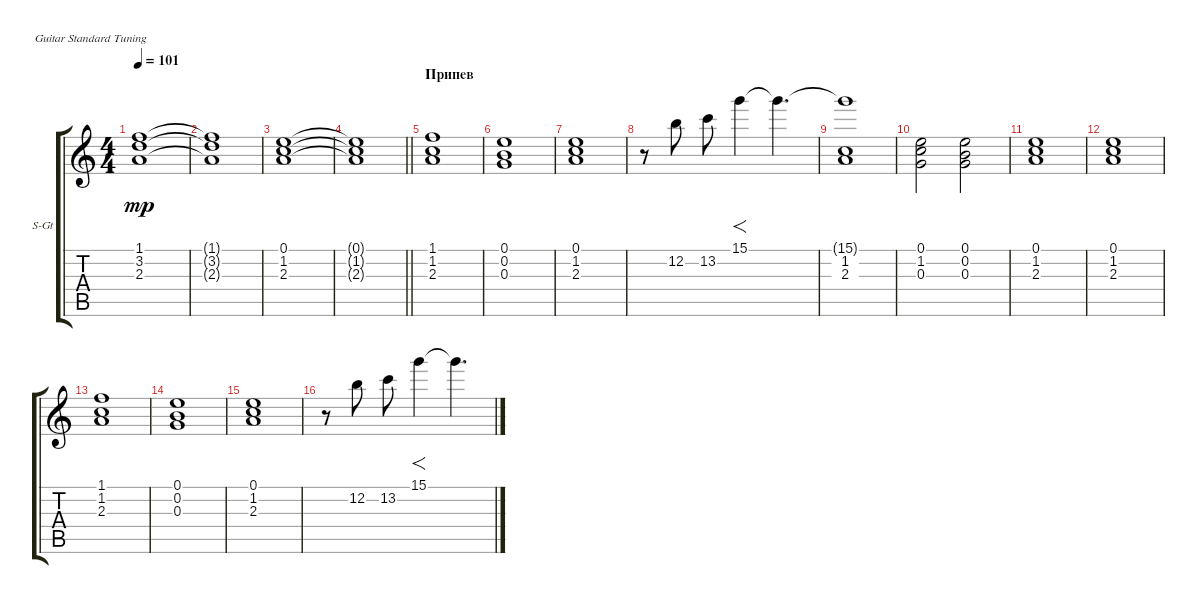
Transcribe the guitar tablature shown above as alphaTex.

\bracketExtendMode groupsimilarinstruments
\firstSystemTrackNameOrientation horizontal
\otherSystemsTrackNameOrientation horizontal
\track ("синтез" "S-Gt") {instrument synthstrings1}
\staff {score tabs}
\tuning (E4 B3 G3 D3 A2 E2)
\displaytranspose 12
\ts (4 4)
\tempo 101
\clef g2
\ks c
(1.1 3.2 2.3).1{dy mp} |
(1.1{t} 3.2{t} 2.3{t}).1 |
(0.1 1.2 2.3).1 |
\barLineRight lightlight
(0.1{t} 1.2{t} 2.3{t}).1 |
\section ("" "Припев")
(1.1 1.2 2.3).1 |
(0.1 0.2 0.3).1 |
(0.1 1.2 2.3).1 |
r.8 12.2.8 13.2.8 15.1.4{f} 15.1{t}.4{d} |
(15.1{t} 1.2 2.3).1 |
(0.1 1.2 0.3).2 (0.1 0.2 0.3).2 |
(0.1 1.2 2.3).1 |
(0.1 1.2 2.3).1 |
(1.1 1.2 2.3).1 |
(0.1 0.2 0.3).1 |
(0.1 1.2 2.3).1 |
r.8 12.2.8 13.2.8 15.1.4{f} 15.1{t}.4{d}
